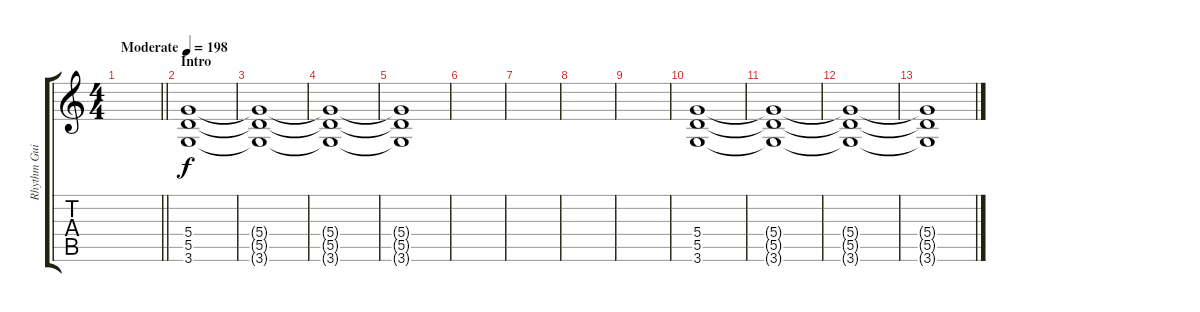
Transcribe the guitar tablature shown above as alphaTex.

\track ("Rhythm Guitar" "Rhythm Gui") {instrument distortionguitar}
\staff {score tabs}
\tuning (E4 B3 G3 D3 A2 E2) {hide}
\ts (4 4)
\tempo (198 "Moderate")
\clef g2
\barLineRight lightlight
\ks c
|
\section ("" "Intro")
(5.4 5.5 3.6).1 |
(5.4{t} 5.5{t} 3.6{t}).1 |
(5.4{t} 5.5{t} 3.6{t}).1 |
(5.4{t} 5.5{t} 3.6{t}).1 |
|
|
|
|
(5.4 5.5 3.6).1 |
(5.4{t} 5.5{t} 3.6{t}).1 |
(5.4{t} 5.5{t} 3.6{t}).1 |
(5.4{t} 5.5{t} 3.6{t}).1
